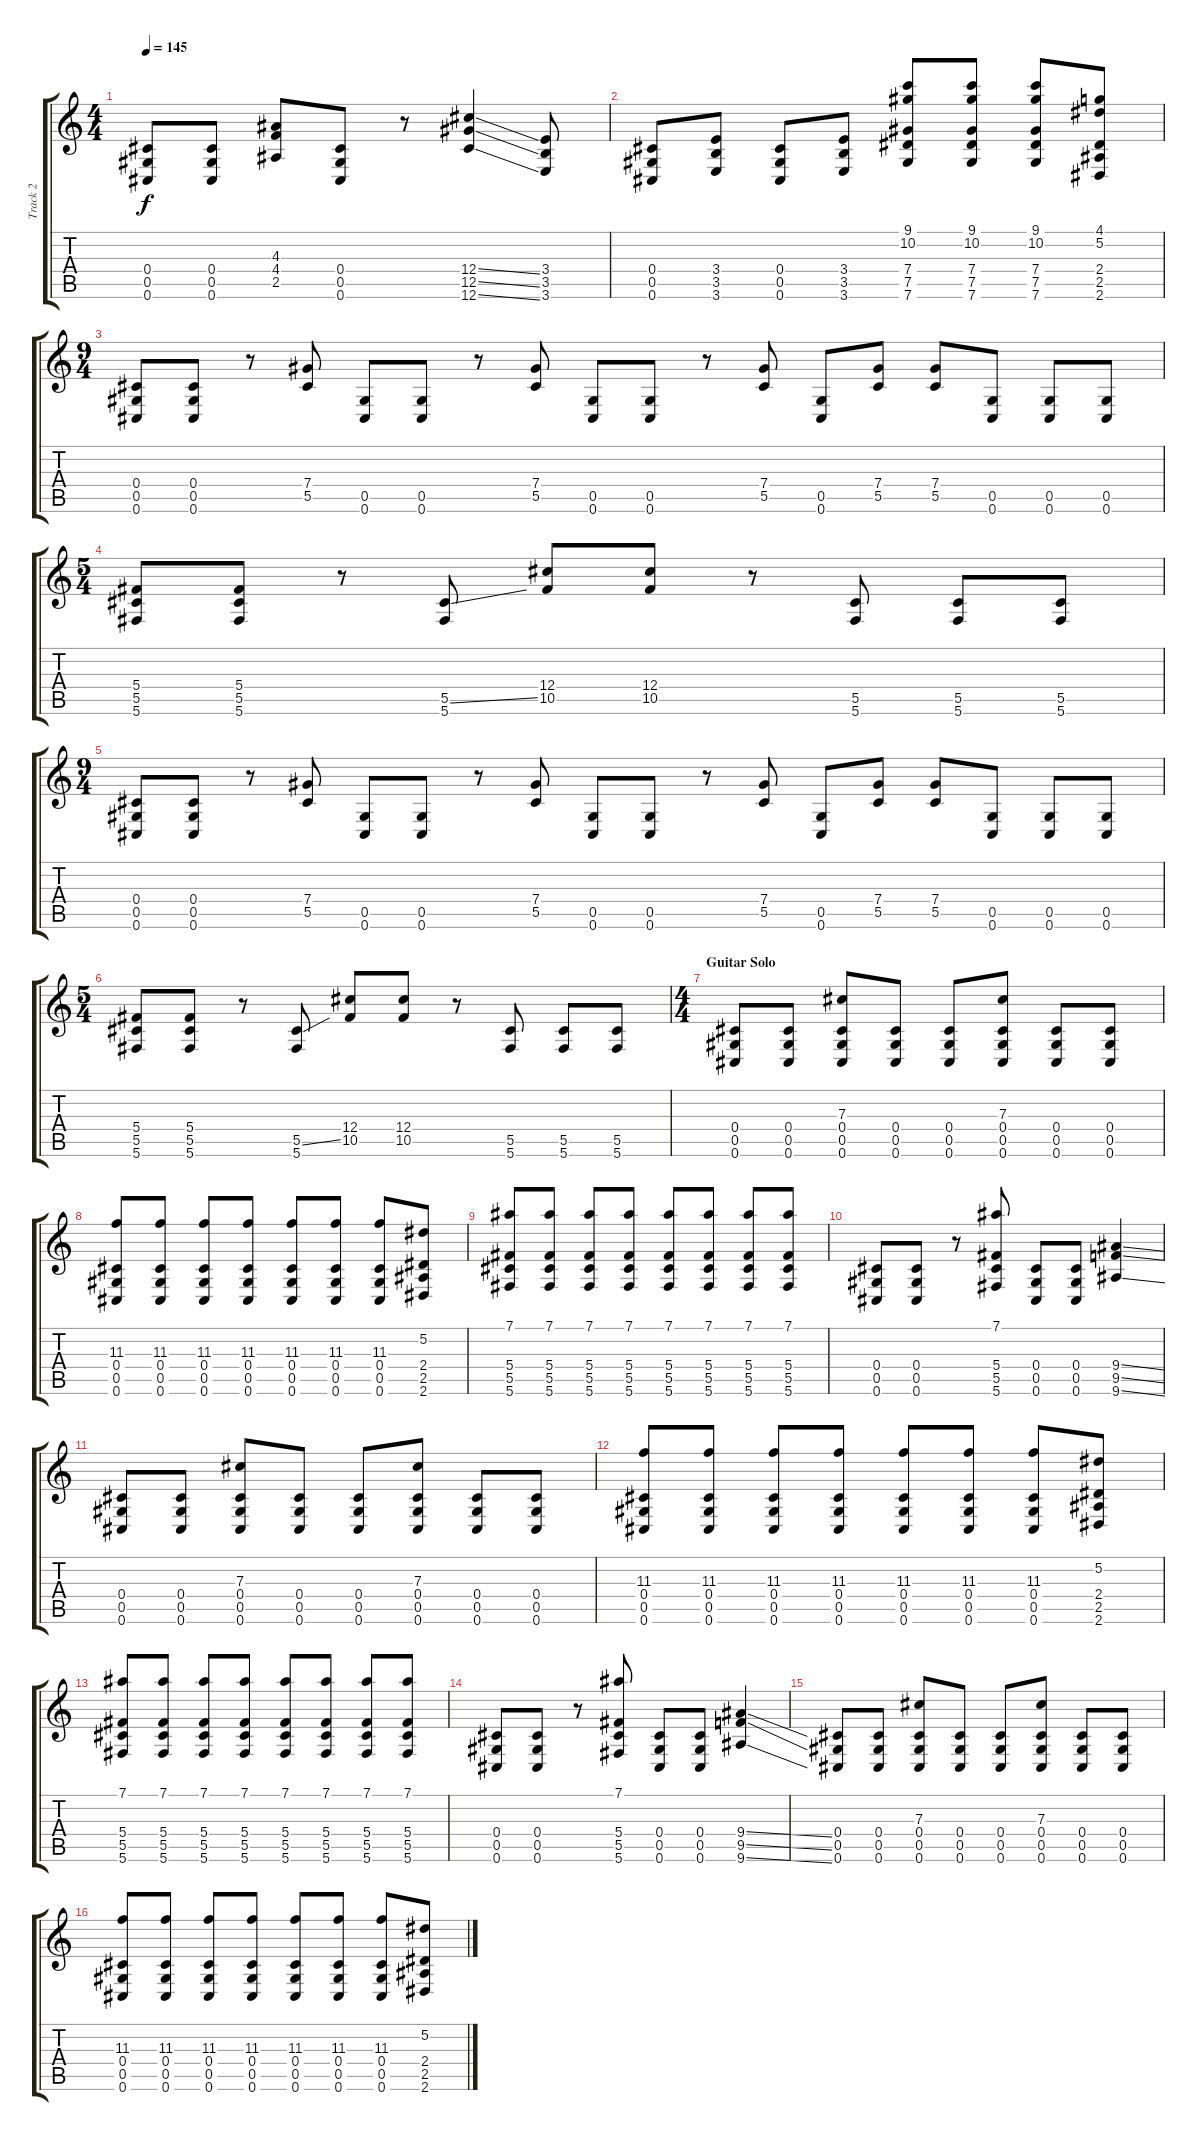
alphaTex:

\track ("Track 2" "Track 2") {instrument distortionguitar}
\staff {score tabs}
\tuning (Eb4 Bb3 Gb3 Db3 Ab2 Db2) {hide}
\ts (4 4)
\tempo 145
\clef g2
\ks c
(0.4 0.5 0.6).8{dy f} (0.4 0.5 0.6).8 (4.3 4.4 2.5).8 (0.4 0.5 0.6).8 r.8 (12.4{ss} 12.5{ss} 12.6{ss}).4 (3.4 3.5 3.6).8 |
(0.4 0.5 0.6).8 (3.4 3.5 3.6).8 (0.4 0.5 0.6).8 (3.4 3.5 3.6).8 (9.1 10.2 7.4 7.5 7.6).8 (9.1 10.2 7.4 7.5 7.6).8 (9.1 10.2 7.4 7.5 7.6).8 (4.1 5.2 2.4 2.5 2.6).8 |
\ts (9 4)
(0.4 0.5 0.6).8 (0.4 0.5 0.6).8 r.8 (7.4 5.5).8 (0.5 0.6).8 (0.5 0.6).8 r.8 (7.4 5.5).8 (0.5 0.6).8 (0.5 0.6).8 r.8 (7.4 5.5).8 (0.5 0.6).8 (7.4 5.5).8 (7.4 5.5).8 (0.5 0.6).8 (0.5 0.6).8 (0.5 0.6).8 |
\ts (5 4)
(5.4 5.5 5.6).8 (5.4 5.5 5.6).8 r.8 (5.5{ss} 5.6).8 (12.4 10.5).8 (12.4 10.5).8 r.8 (5.5 5.6).8 (5.5 5.6).8 (5.5 5.6).8 |
\ts (9 4)
(0.4 0.5 0.6).8 (0.4 0.5 0.6).8 r.8 (7.4 5.5).8 (0.5 0.6).8 (0.5 0.6).8 r.8 (7.4 5.5).8 (0.5 0.6).8 (0.5 0.6).8 r.8 (7.4 5.5).8 (0.5 0.6).8 (7.4 5.5).8 (7.4 5.5).8 (0.5 0.6).8 (0.5 0.6).8 (0.5 0.6).8 |
\ts (5 4)
(5.4 5.5 5.6).8 (5.4 5.5 5.6).8 r.8 (5.5{ss} 5.6).8 (12.4 10.5).8 (12.4 10.5).8 r.8 (5.5 5.6).8 (5.5 5.6).8 (5.5 5.6).8 |
\ts (4 4)
\section ("" "Guitar Solo")
(0.4 0.5 0.6).8{volume 11} (0.4 0.5 0.6).8 (7.3 0.4 0.5 0.6).8 (0.4 0.5 0.6).8 (0.4 0.5 0.6).8 (7.3 0.4 0.5 0.6).8 (0.4 0.5 0.6).8 (0.4 0.5 0.6).8 |
(11.3 0.4 0.5 0.6).8 (11.3 0.4 0.5 0.6).8 (11.3 0.4 0.5 0.6).8 (11.3 0.4 0.5 0.6).8 (11.3 0.4 0.5 0.6).8 (11.3 0.4 0.5 0.6).8 (11.3 0.4 0.5 0.6).8 (5.2 2.4 2.5 2.6).8 |
(7.1 5.4 5.5 5.6).8 (7.1 5.4 5.5 5.6).8 (7.1 5.4 5.5 5.6).8 (7.1 5.4 5.5 5.6).8 (7.1 5.4 5.5 5.6).8 (7.1 5.4 5.5 5.6).8 (7.1 5.4 5.5 5.6).8 (7.1 5.4 5.5 5.6).8 |
(0.4 0.5 0.6).8 (0.4 0.5 0.6).8 r.8 (7.1 5.4 5.5 5.6).8 (0.4 0.5 0.6).8 (0.4 0.5 0.6).8 (9.4{ss} 9.5{ss} 9.6{ss}).4 |
(0.4 0.5 0.6).8 (0.4 0.5 0.6).8 (7.3 0.4 0.5 0.6).8 (0.4 0.5 0.6).8 (0.4 0.5 0.6).8 (7.3 0.4 0.5 0.6).8 (0.4 0.5 0.6).8 (0.4 0.5 0.6).8 |
(11.3 0.4 0.5 0.6).8 (11.3 0.4 0.5 0.6).8 (11.3 0.4 0.5 0.6).8 (11.3 0.4 0.5 0.6).8 (11.3 0.4 0.5 0.6).8 (11.3 0.4 0.5 0.6).8 (11.3 0.4 0.5 0.6).8 (5.2 2.4 2.5 2.6).8 |
(7.1 5.4 5.5 5.6).8 (7.1 5.4 5.5 5.6).8 (7.1 5.4 5.5 5.6).8 (7.1 5.4 5.5 5.6).8 (7.1 5.4 5.5 5.6).8 (7.1 5.4 5.5 5.6).8 (7.1 5.4 5.5 5.6).8 (7.1 5.4 5.5 5.6).8 |
(0.4 0.5 0.6).8 (0.4 0.5 0.6).8 r.8 (7.1 5.4 5.5 5.6).8 (0.4 0.5 0.6).8 (0.4 0.5 0.6).8 (9.4{ss} 9.5{ss} 9.6{ss}).4 |
(0.4 0.5 0.6).8{volume 13} (0.4 0.5 0.6).8 (7.3 0.4 0.5 0.6).8 (0.4 0.5 0.6).8 (0.4 0.5 0.6).8 (7.3 0.4 0.5 0.6).8 (0.4 0.5 0.6).8 (0.4 0.5 0.6).8 |
(11.3 0.4 0.5 0.6).8 (11.3 0.4 0.5 0.6).8 (11.3 0.4 0.5 0.6).8 (11.3 0.4 0.5 0.6).8 (11.3 0.4 0.5 0.6).8 (11.3 0.4 0.5 0.6).8 (11.3 0.4 0.5 0.6).8 (5.2 2.4 2.5 2.6).8
